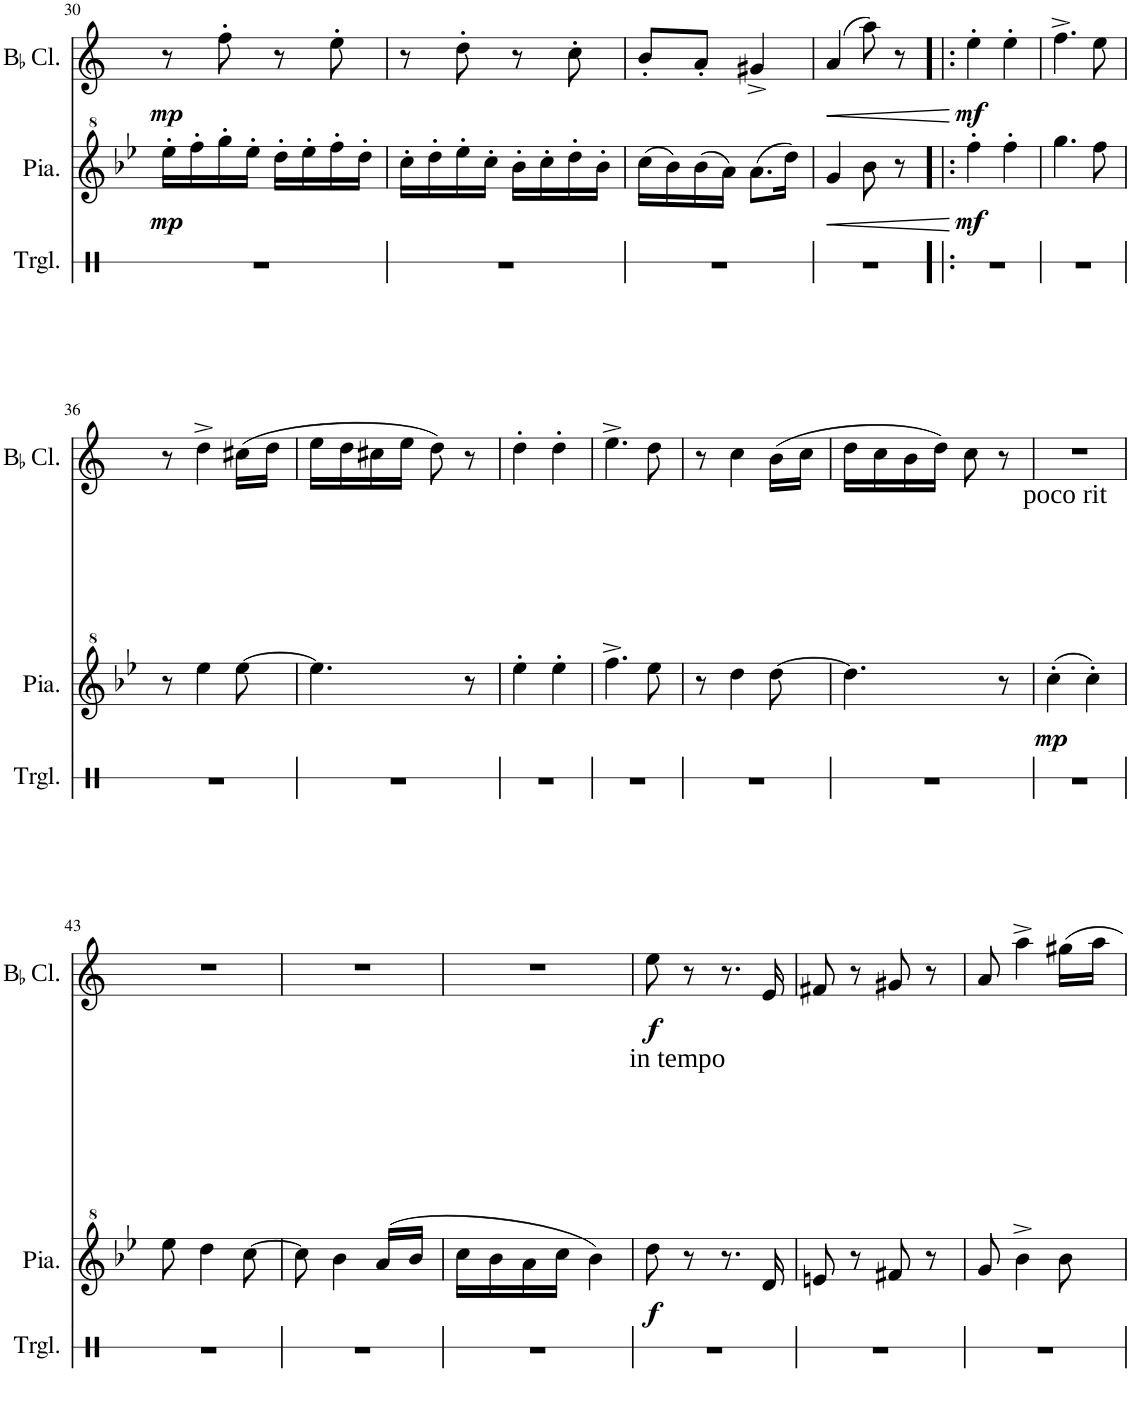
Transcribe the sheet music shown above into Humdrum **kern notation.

**kern	**kern	**dynam	**kern	**dynam
*part3	*part2	*part2	*part1	*part1
*staff3	*staff2	*staff2	*staff1	*staff1
*I"Triangle	*I"Piano	*	*I"BaccidentalFlat Clarinet	*
*I'Trgl.	*I'Pia.	*	*I'BaccidentalFlat Cl.	*
!!LO:PB:g=z
*clefX	*clefG^2	*	*clefG2	*
*	*	*	*Trd1c2	*
*k[]	*k[b-e-]	*	*k[]	*
*M2/4	*M2/4	*	*M2/4	*
=30	=30	=30	=30	=30
!	!	!LO:DY:b	!	!LO:DY:b
2r	16eee-'\LL	mp	8r	mp
.	16fff'\	.	.	.
.	16ggg'\	.	8ff'\	.
.	16eee-'\JJ	.	.	.
.	16ddd'\LL	.	8r	.
.	16eee-'\	.	.	.
.	16fff'\	.	8ee'\	.
.	16ddd'\JJ	.	.	.
=31	=31	=31	=31	=31
2r	16ccc'\LL	.	8r	.
.	16ddd'\	.	.	.
.	16eee-'\	.	8dd'\	.
.	16ccc'\JJ	.	.	.
.	16bb-'\LL	.	8r	.
.	16ccc'\	.	.	.
.	16ddd'\	.	8cc'\	.
.	16bb-'\JJ	.	.	.
=32	=32	=32	=32	=32
2r	(16ccc\LL	.	8b'/L	.
.	16bb-\)	.	.	.
.	(16bb-\	.	8a'/J	.
.	16aa\JJ)	.	.	.
.	(8.aa\L	.	4g#X^/	.
.	16ddd\Jk)	.	.	.
=33	=33	=33	=33	=33
!	!	!LO:HP:b	!	!LO:HP:b
2r	4gg/	<	(4a/	<
.	8bb-\	.	8aa\)	.
.	8r	.	8r	.
.	.	[	.	[
=34!|:	=34!|:	=34!|:	=34!|:	=34!|:
!	!	!LO:DY:b	!	!LO:DY:b
2r	4fff'\	mf	4ee'\	mf
.	4fff'\	.	4ee'\	.
=35	=35	=35	=35	=35
2r	4.ggg\	.	4.ff^\	.
.	8fff\	.	8ee\	.
!!LO:LB:g=z
=36	=36	=36	=36	=36
2r	8r	.	8r	.
.	4eee-\	.	4dd^\	.
.	[8eee-\	.	(16cc#X\LL	.
.	.	.	16dd\JJ	.
=37	=37	=37	=37	=37
2r	4.eee-\]	.	16ee\LL	.
.	.	.	16dd\	.
.	.	.	16cc#X\	.
.	.	.	16ee\JJ	.
.	.	.	8dd\)	.
.	8r	.	8r	.
=38	=38	=38	=38	=38
2r	4eee-'\	.	4dd'\	.
.	4eee-'\	.	4dd'\	.
=39	=39	=39	=39	=39
2r	4.fff^\	.	4.ee^\	.
.	8eee-\	.	8dd\	.
=40	=40	=40	=40	=40
2r	8r	.	8r	.
.	4ddd\	.	4cc\	.
.	[8ddd\	.	(16b\LL	.
.	.	.	16cc\JJ	.
=41	=41	=41	=41	=41
2r	4.ddd\]	.	16dd\LL	.
.	.	.	16cc\	.
.	.	.	16b\	.
.	.	.	16dd\JJ)	.
.	.	.	8cc\	.
.	8r	.	8r	.
=42	=42	=42	=42	=42
!	!LO:TX:a:t=poco rit	!	!	!
!	!	!LO:DY:b	!	!
2r	(4ccc'\	mp	2r	.
.	4ccc'\)	.	.	.
!!LO:LB:g=z
=43	=43	=43	=43	=43
2r	8eee-\	.	2r	.
.	4ddd\	.	.	.
.	[8ccc\	.	.	.
=44	=44	=44	=44	=44
2r	8ccc\]	.	2r	.
.	4bb-\	.	.	.
.	(16aa/LL	.	.	.
.	16bb-/JJ	.	.	.
=45	=45	=45	=45	=45
2r	16ccc\LL	.	2r	.
.	16bb-\	.	.	.
.	16aa\	.	.	.
.	16ccc\JJ	.	.	.
.	4bb-\)	.	.	.
=46	=46	=46	=46	=46
!	!LO:TX:a:t=in tempo	!	!	!
!	!	!LO:DY:b	!	!LO:DY:b
2r	8ddd\	f	8ee\	f
.	8r	.	8r	.
.	8.r	.	8.r	.
.	16dd/	.	16e/	.
=47	=47	=47	=47	=47
2r	8een/	.	8f#X/	.
.	8r	.	8r	.
.	8ff#X/	.	8g#X/	.
.	8r	.	8r	.
=48	=48	=48	=48	=48
2r	8gg/	.	8a/	.
.	4bb-^\	.	4aa^\	.
.	8bb-\	.	16gg#X\LL	.
.	.	.	16aa\JJ	.
=	=	=	=	=
*-	*-	*-	*-	*-
